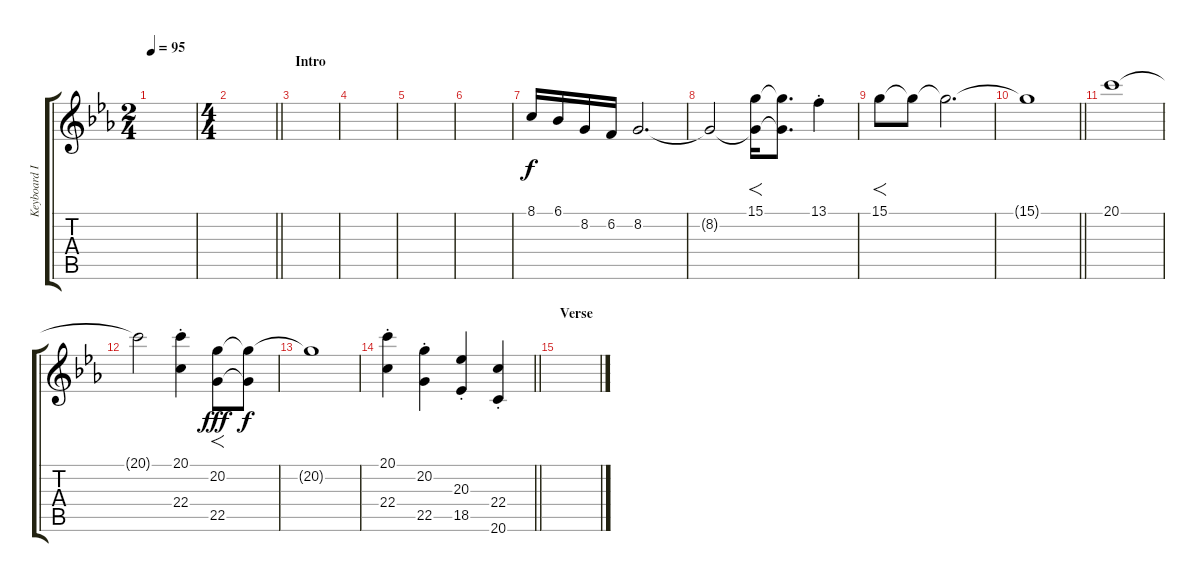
\track ("Keyboard I" "Keyboard I") {instrument stringensemble1}
\staff {score tabs}
\tuning (E4 B3 G3 D3 A2 E2) {hide}
\ts (2 4)
\tempo 95
\clef g2
\ks eb
|
\ts (4 4)
\barLineRight lightlight
|
\section ("" "Intro")
|
|
|
|
8.1.16 6.1.16 8.2.16 6.2.16 8.2.2{d} |
8.2{t}.2 (15.1 8.2{t}).16{f} (15.1{t} 8.2{t}).8{d} 13.1{st}.4 |
15.1.8{f} 15.1{t}.8 15.1{t}.2{d} |
\barLineRight lightlight
15.1{t}.1 |
\section ("" "")
20.1.1 |
20.1{t}.2 (20.1{st} 22.4).4 (20.2 22.5).8{f dy fff} (20.2{t} 22.5{t}).8{dy f} |
20.2{t}.1 |
\barLineRight lightlight
(20.1{st} 22.4).4 (20.2{st} 22.5).4 (20.3{st} 18.5).4 (22.4{st} 20.6).4 |
\section ("" "Verse")
